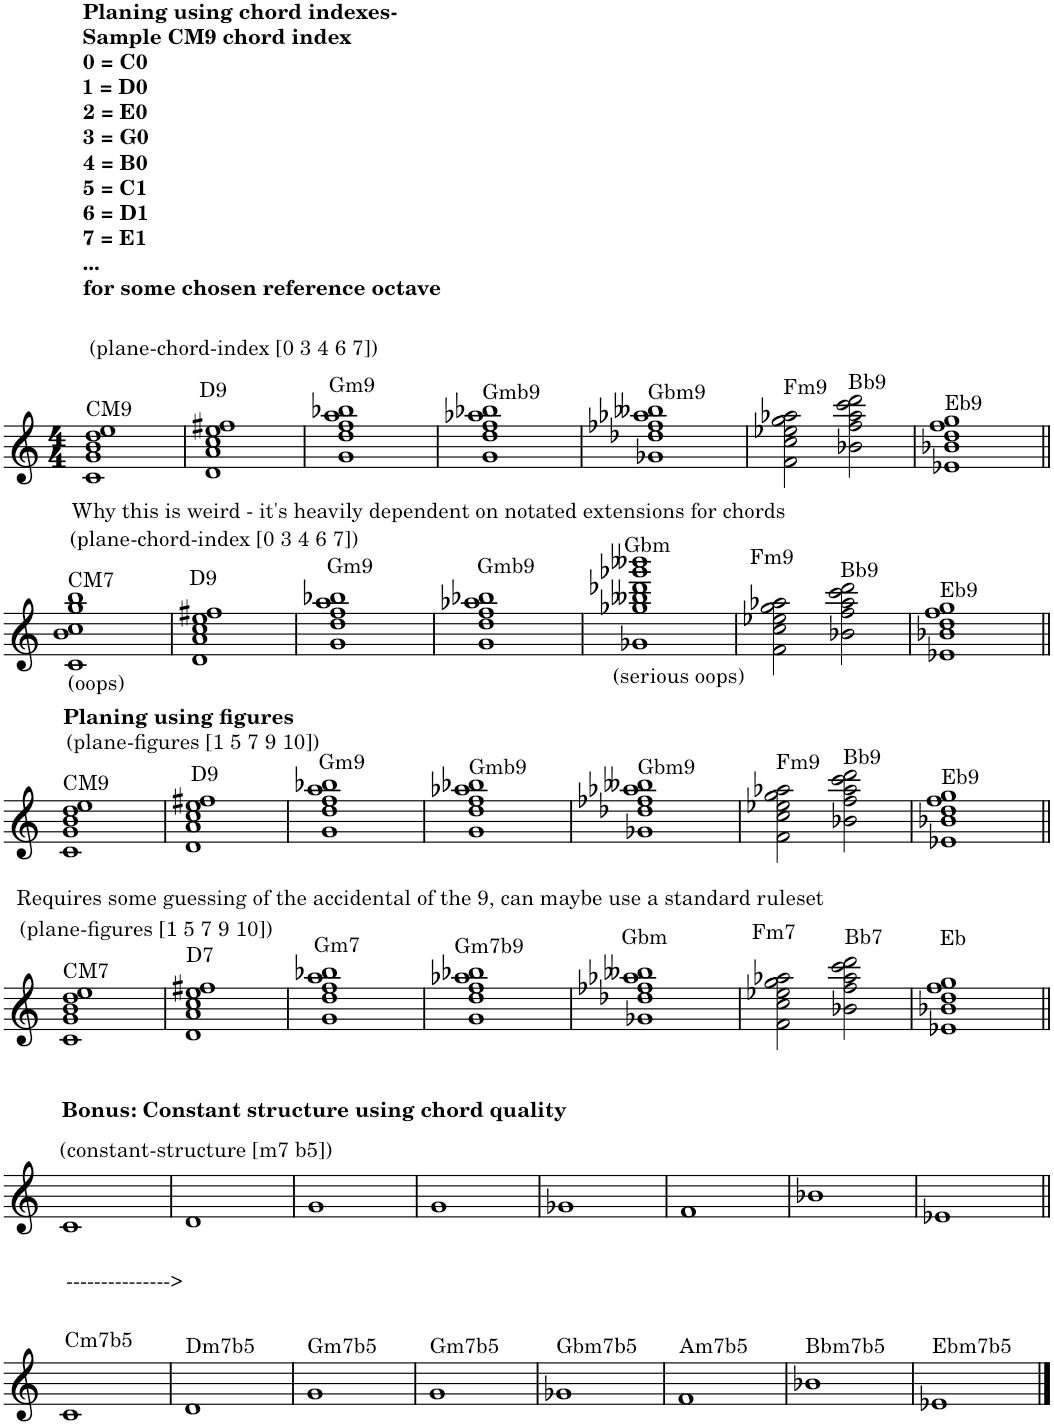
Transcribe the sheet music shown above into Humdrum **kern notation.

**kern
*part1
*staff1
*I"Voice
*I'Vo.
*clefG2
*k[]
*M4/4
=1
!LO:TX:a:t=CM9
!LO:TX:a:t=(plane-chord-index [0 3 4 6 7])
!LO:TX:a:B:t=Planing using chord indexes-
!LO:TX:a:t=Sample CM9 chord index
!LO:TX:a:t=0 = C0
!LO:TX:a:t=1 = D0
!LO:TX:a:t=2 = E0
!LO:TX:a:t=3 = G0
!LO:TX:a:t=4 = B0
!LO:TX:a:t=5 = C1
!LO:TX:a:t=6 = D1
!LO:TX:a:t=7 = E1
!LO:TX:a:t=...
!LO:TX:a:t=for some chosen reference octave
1c 1g 1b 1dd 1ee
=2
!LO:TX:a:t=D9
1d 1a 1cc 1ee 1ff#X
=3
!LO:TX:a:t=Gm9
1g 1dd 1ff 1aa 1bb-X
=4
!LO:TX:a:t=Gmb9
1g 1dd 1ff 1aa-X 1bb-X
=5
!LO:TX:a:t=Gbm9
1g-X 1dd-X 1ff-X 1aa-X 1bb--X
=6
!LO:TX:a:t=Fm9
2f\ 2cc\ 2ee-X\ 2gg\ 2aa-X\
!LO:TX:a:t=Bb9
2b-X\ 2ff\ 2aa-\ 2ccc\ 2ddd\
=7
!LO:TX:a:t=Eb9
1e-X 1b-X 1dd 1ff 1gg
!!LO:LB:g=z
=1||
!LO:TX:a:t=CM7
!LO:TX:a:t=(plane-chord-index [0 3 4 6 7])
!LO:TX:a:t=Why this is weird - it's heavily dependent on notated extensions for chords
!LO:TX:b:t=(oops)
1c 1b 1cc 1gg 1bb
=2
!LO:TX:a:t=D9
1d 1a 1cc 1ee 1ff#X
=3
!LO:TX:a:t=Gm9
1g 1dd 1ff 1aa 1bb-X
=4
!LO:TX:a:t=Gmb9
1g 1dd 1ff 1aa-X 1bb-X
=5
!LO:TX:a:t=Gbm
!LO:TX:b:t=(serious oops)
1g-X 1gg-X 1bb--X 1ddd-X 1ggg-X 1bbb--X
=6
!LO:TX:a:t=Fm9
2f\ 2cc\ 2ee-X\ 2gg\ 2aa-X\
!LO:TX:a:t=Bb9
2b-X\ 2ff\ 2aa-\ 2ccc\ 2ddd\
=7
!LO:TX:a:t=Eb9
1e-X 1b-X 1dd 1ff 1gg
!!LO:LB:g=z
=1||
!LO:TX:a:t=CM9
!LO:TX:a:t=(plane-figures [1 5 7 9 10])
!LO:TX:a:B:t=Planing using figures
1c 1g 1b 1dd 1ee
=2
!LO:TX:a:t=D9
1d 1a 1cc 1ee 1ff#X
=3
!LO:TX:a:t=Gm9
1g 1dd 1ff 1aa 1bb-X
=4
!LO:TX:a:t=Gmb9
1g 1dd 1ff 1aa-X 1bb-X
=5
!LO:TX:a:t=Gbm9
1g-X 1dd-X 1ff-X 1aa-X 1bb--X
=6
!LO:TX:a:t=Fm9
2f\ 2cc\ 2ee-X\ 2gg\ 2aa-X\
!LO:TX:a:t=Bb9
2b-X\ 2ff\ 2aa-\ 2ccc\ 2ddd\
=7
!LO:TX:a:t=Eb9
1e-X 1b-X 1dd 1ff 1gg
!!LO:LB:g=z
=1||
!LO:TX:a:t=CM7
!LO:TX:a:t=(plane-figures [1 5 7 9 10])
!LO:TX:a:t=Requires some guessing of the accidental of the 9, can maybe use a standard ruleset
1c 1g 1b 1dd 1ee
=2
!LO:TX:a:t=D7
1d 1a 1cc 1ee 1ff#X
=3
!LO:TX:a:t=Gm7
1g 1dd 1ff 1aa 1bb-X
=4
!LO:TX:a:t=Gm7b9
1g 1dd 1ff 1aa-X 1bb-X
=5
!LO:TX:a:t=Gbm
1g-X 1dd-X 1ff-X 1aa-X 1bb--X
=6
!LO:TX:a:t=Fm7
2f\ 2cc\ 2ee-X\ 2gg\ 2aa-X\
!LO:TX:a:t=Bb7
2b-X\ 2ff\ 2aa-\ 2ccc\ 2ddd\
=7
!LO:TX:a:t=Eb
1e-X 1b-X 1dd 1ff 1gg
!!LO:LB:g=z
=1||
!LO:TX:a:B:t=Bonus&colon; Constant structure using chord quality
!LO:TX:a:t=(constant-structure [m7 b5])
1c
=2
1d
=3
1g
=4
1g
=5
1g-X
=6
1f
=7
1b-X
=8
1e-X
!!LO:LB:g=z
=1||
!LO:TX:a:t=--------------->
!LO:TX:a:t=Cm7b5
1c
=2
!LO:TX:a:t=Dm7b5
1d
=3
!LO:TX:a:t=Gm7b5
1g
=4
!LO:TX:a:t=Gm7b5
1g
=5
!LO:TX:a:t=Gbm7b5
1g-X
=6
!LO:TX:a:t=Am7b5
1f
=7
!LO:TX:a:t=Bbm7b5
1b-X
=8
!LO:TX:a:t=Ebm7b5
1e-X
==
*-
